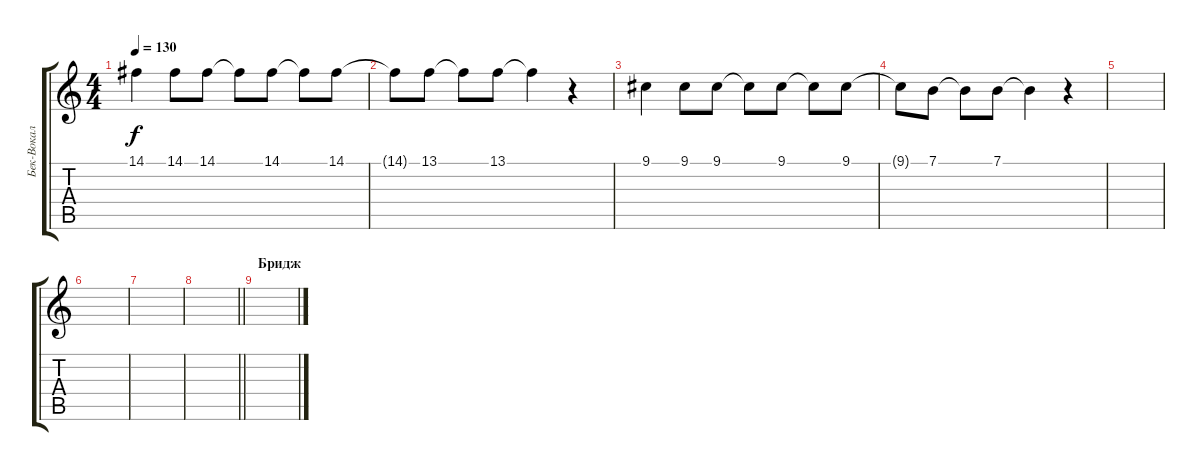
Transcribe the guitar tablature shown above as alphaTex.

\track ("Бек-Вокал" "Бек-Вокал") {instrument clarinet}
\staff {score tabs}
\tuning (E4 B3 G3 D3 A2 E2) {hide}
\ts (4 4)
\tempo 130
\clef g2
\ks c
14.1.4{dy f} 14.1.8 14.1.8 14.1{t}.8 14.1.8 14.1{t}.8 14.1.8 |
14.1{t}.8 13.1.8 13.1{t}.8 13.1.8 13.1{t}.4 r.4 |
9.1.4 9.1.8 9.1.8 9.1{t}.8 9.1.8 9.1{t}.8 9.1.8 |
9.1{t}.8 7.1.8 7.1{t}.8 7.1.8 7.1{t}.4 r.4 |
|
|
|
\barLineRight lightlight
|
\section ("" "Бридж")
